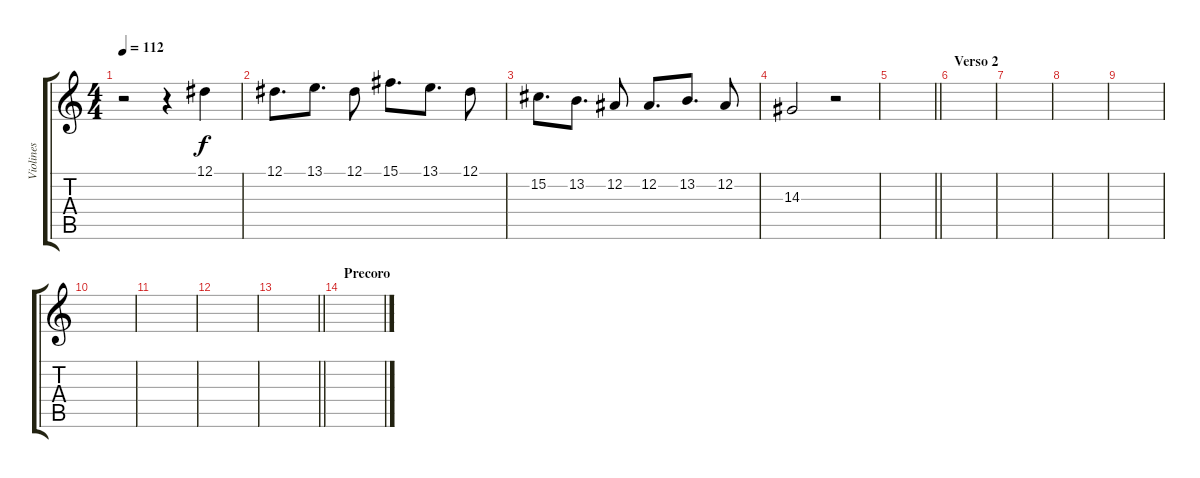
\track ("Violines" "Violines") {instrument violin}
\staff {score tabs}
\tuning (Eb4 Bb3 Gb3 Db3 Ab2 Eb2) {hide}
\ts (4 4)
\tempo 112
\clef g2
\ks c
r.2{dy f} r.4 12.1.4 |
12.1.8{d} 13.1.8{d} 12.1.8 15.1.8{d} 13.1.8{d} 12.1.8 |
15.2.8{d} 13.2.8{d} 12.2.8 12.2.8{d} 13.2.8{d} 12.2.8 |
14.3.2 r.2 |
\barLineRight lightlight
|
\section ("" "Verso 2")
|
|
|
|
|
|
|
\barLineRight lightlight
|
\section ("" "Precoro")
